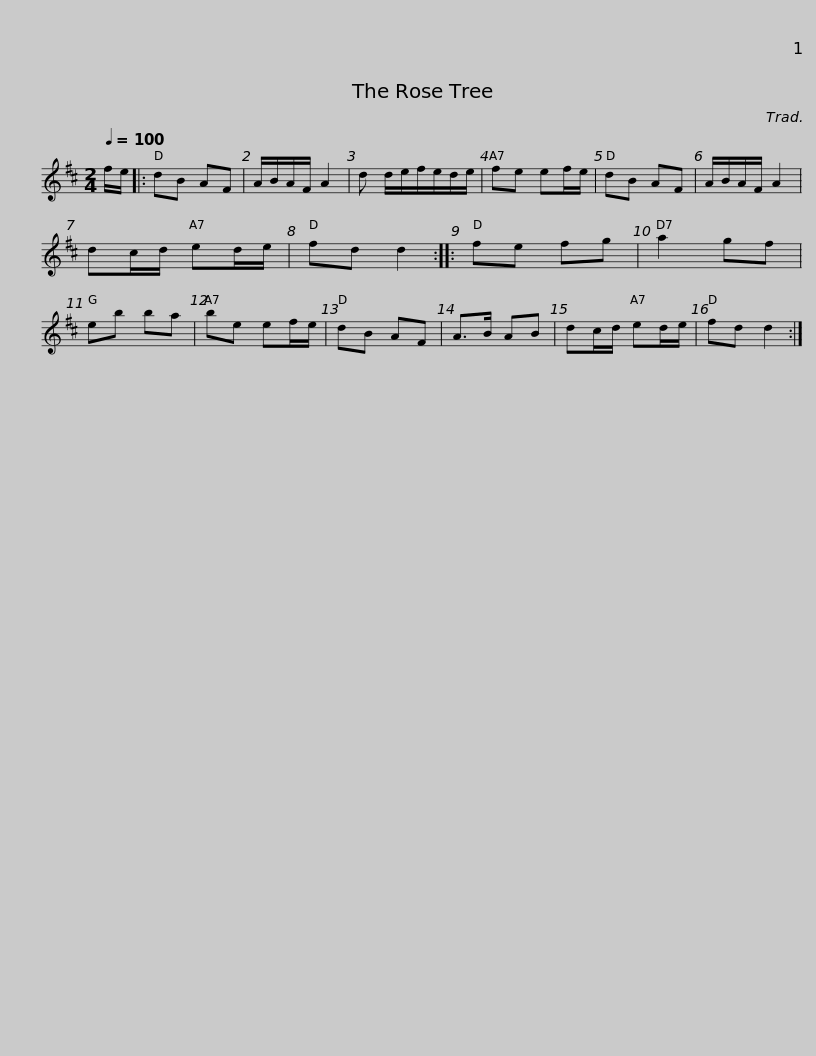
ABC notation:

X:1
L:1/8
Q:1/4=100
M:2/4
I:linebreak $
K:D
V:1 treble
V:1
 f/e/ |: dB AF | A/B/A/F/ A2 | d d/e/f/e/d/e/ | fe ef/e/ | %5
 dB AF | A/B/A/F/ A2 | dc/d/ ed/e/ | fd d2 ::$ fe fg | %10
 a2 gf | eb ba | be ef/e/ | dB AF | A>B AB | %15
 dc/d/ ed/e/ | fd d2 :| %17
